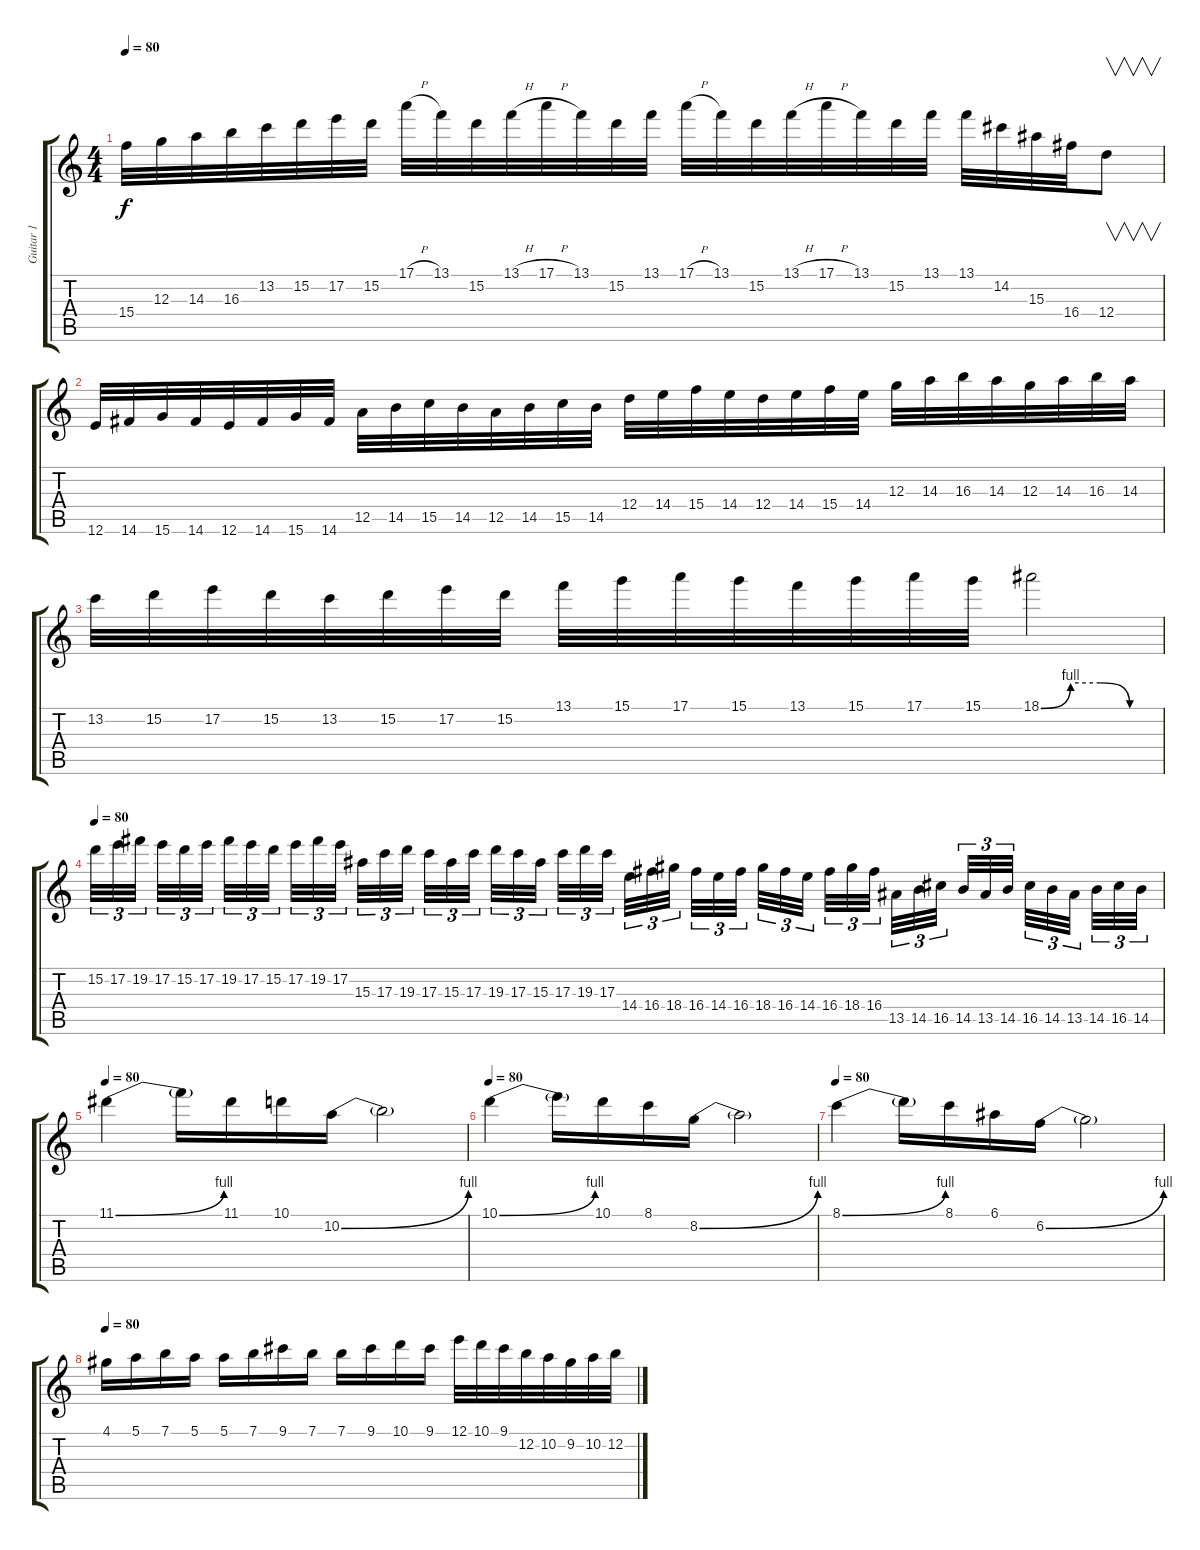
\track ("Guitar 1" "Guitar 1") {instrument distortionguitar}
\staff {score tabs}
\tuning (E4 B3 G3 D3 A2 E2) {hide}
\ts (4 4)
\tempo 80
\clef g2
\ks c
15.4.32{dy f} 12.3.32 14.3.32 16.3.32 13.2.32 15.2.32 17.2.32 15.2.32 17.1{h}.32 13.1.32 15.2.32 13.1{h}.32 17.1{h}.32 13.1.32 15.2.32 13.1.32 17.1{h}.32 13.1.32 15.2.32 13.1{h}.32 17.1{h}.32 13.1.32 15.2.32 13.1.32 13.1.32 14.2.32 15.3.32 16.4.32 12.4.8{v} |
12.6.32 14.6.32 15.6.32 14.6.32 12.6.32 14.6.32 15.6.32 14.6.32 12.5.32 14.5.32 15.5.32 14.5.32 12.5.32 14.5.32 15.5.32 14.5.32 12.4.32 14.4.32 15.4.32 14.4.32 12.4.32 14.4.32 15.4.32 14.4.32 12.3.32 14.3.32 16.3.32 14.3.32 12.3.32 14.3.32 16.3.32 14.3.32 |
13.2.32 15.2.32 17.2.32 15.2.32 13.2.32 15.2.32 17.2.32 15.2.32 13.1.32 15.1.32 17.1.32 15.1.32 13.1.32 15.1.32 17.1.32 15.1.32 18.1{be (custom 0 0 15 4 30 4 45 0 60 0)}.2 |
\tempo 80
15.2.32{tu (3 2)} 17.2.32{tu (3 2)} 19.2.32{tu (3 2)} 17.2.32{tu (3 2)} 15.2.32{tu (3 2)} 17.2.32{tu (3 2)} 19.2.32{tu (3 2)} 17.2.32{tu (3 2)} 15.2.32{tu (3 2)} 17.2.32{tu (3 2)} 19.2.32{tu (3 2)} 17.2.32{tu (3 2)} 15.3.32{tu (3 2)} 17.3.32{tu (3 2)} 19.3.32{tu (3 2)} 17.3.32{tu (3 2)} 15.3.32{tu (3 2)} 17.3.32{tu (3 2)} 19.3.32{tu (3 2)} 17.3.32{tu (3 2)} 15.3.32{tu (3 2)} 17.3.32{tu (3 2)} 19.3.32{tu (3 2)} 17.3.32{tu (3 2)} 14.4.32{tu (3 2)} 16.4.32{tu (3 2)} 18.4.32{tu (3 2)} 16.4.32{tu (3 2)} 14.4.32{tu (3 2)} 16.4.32{tu (3 2)} 18.4.32{tu (3 2)} 16.4.32{tu (3 2)} 14.4.32{tu (3 2)} 16.4.32{tu (3 2)} 18.4.32{tu (3 2)} 16.4.32{tu (3 2)} 13.5.32{tu (3 2)} 14.5.32{tu (3 2)} 16.5.32{tu (3 2)} 14.5.32{tu (3 2)} 13.5.32{tu (3 2)} 14.5.32{tu (3 2)} 16.5.32{tu (3 2)} 14.5.32{tu (3 2)} 13.5.32{tu (3 2)} 14.5.32{tu (3 2)} 16.5.32{tu (3 2)} 14.5.32{tu (3 2)} |
\tempo 80
11.1{be (bend 0 0 60 4)}.4{instrument overdrivenguitar} 11.1{t}.16 11.1.16 10.1.16 10.2{be (bend 0 0 60 4)}.16 10.2{t}.2 |
\tempo 80
10.1{be (bend 0 0 60 4)}.4{instrument overdrivenguitar} 10.1{t}.16 10.1.16 8.1.16 8.2{be (bend 0 0 60 4)}.16 8.2{t}.2 |
\tempo 80
8.1{be (bend 0 0 60 4)}.4{instrument overdrivenguitar} 8.1{t}.16 8.1.16 6.1.16 6.2{be (bend 0 0 60 4)}.16 6.2{t}.2 |
\tempo 80
4.1.16{instrument overdrivenguitar} 5.1.16 7.1.16 5.1.16 5.1.16 7.1.16 9.1.16 7.1.16 7.1.16 9.1.16 10.1.16 9.1.16 12.1.32 10.1.32 9.1.32 12.2.32 10.2.32 9.2.32 10.2.32 12.2.32
